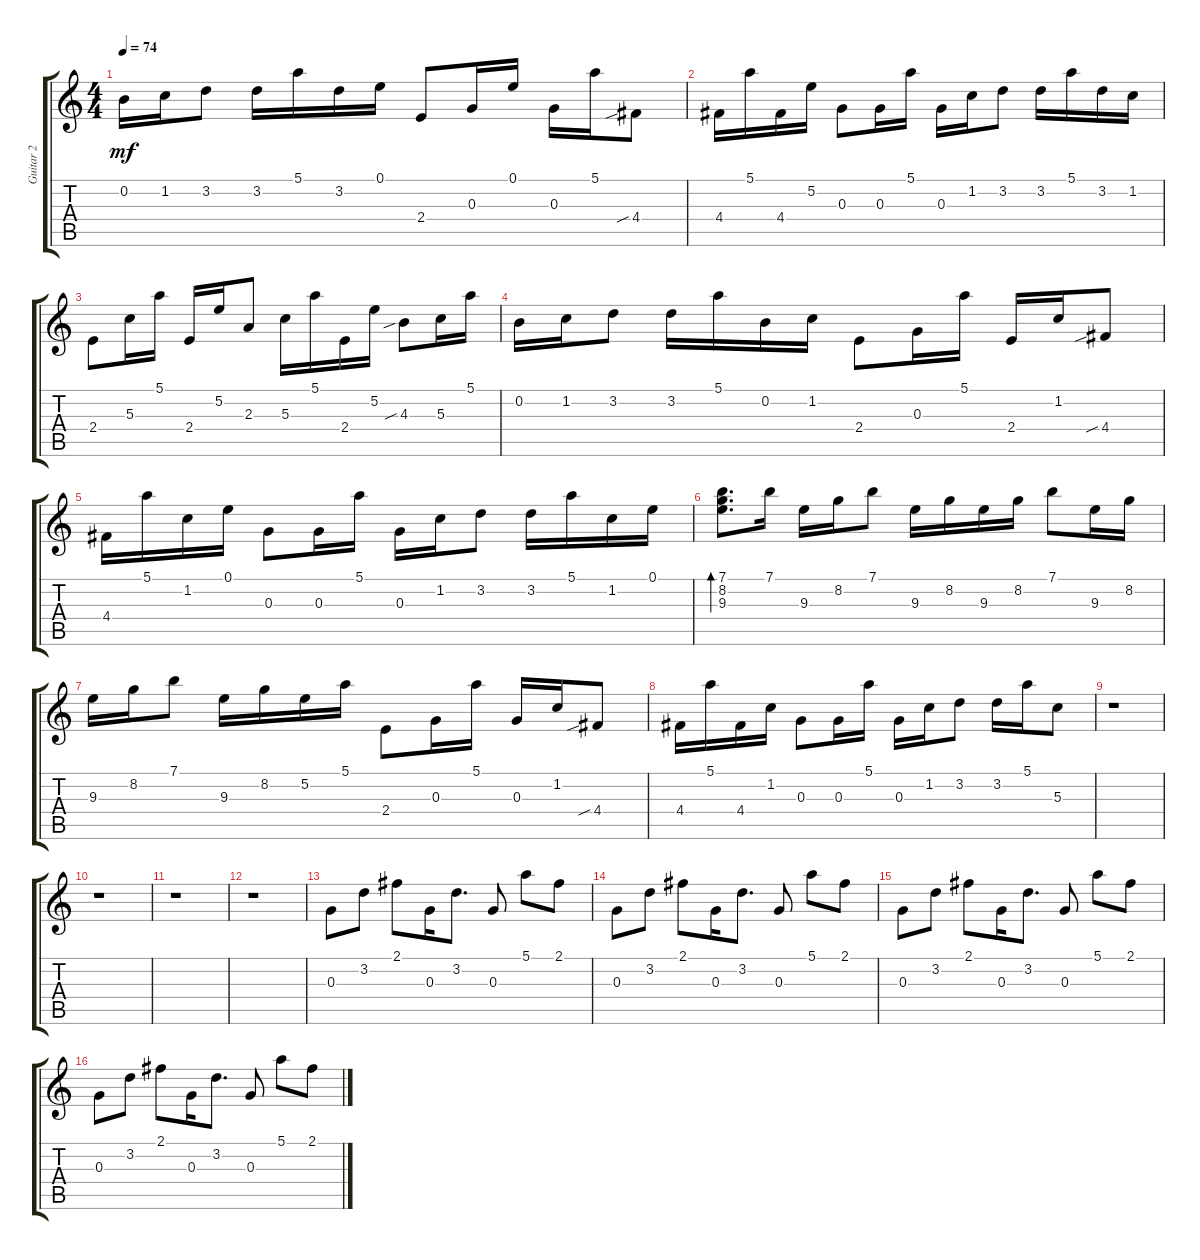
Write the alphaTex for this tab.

\track ("Guitar 2" "Guitar 2") {instrument acousticguitarsteel}
\staff {score tabs}
\tuning (E4 B3 G3 D3 A2 E2) {hide}
\ts (4 4)
\tempo 74
\clef g2
\ks c
0.2.16{dy mf} 1.2.16 3.2.8 3.2.16 5.1.16 3.2.16 0.1.16 2.4.8 0.3.16 0.1.16 0.3.16 5.1.16 4.4{sib}.8 |
4.4.16 5.1.16 4.4.16 5.2.16 0.3.8 0.3.16 5.1.16 0.3.16 1.2.16 3.2.8 3.2.16 5.1.16 3.2.16 1.2.16 |
2.4.8 5.3.16 5.1.16 2.4.16 5.2.16 2.3.8 5.3.16 5.1.16 2.4.16 5.2.16 4.3{sib}.8 5.3.16 5.1.16 |
0.2.16 1.2.16 3.2.8 3.2.16 5.1.16 0.2.16 1.2.16 2.4.8 0.3.16 5.1.16 2.4.16 1.2.16 4.4{sib}.8 |
4.4.16 5.1.16 1.2.16 0.1.16 0.3.8 0.3.16 5.1.16 0.3.16 1.2.16 3.2.8 3.2.16 5.1.16 1.2.16 0.1.16 |
(7.1 8.2 9.3).8{d bd 30} 7.1.16 9.3.16 8.2.16 7.1.8 9.3.16 8.2.16 9.3.16 8.2.16 7.1.8 9.3.16 8.2.16 |
9.3.16 8.2.16 7.1.8 9.3.16 8.2.16 5.2.16 5.1.16 2.4.8 0.3.16 5.1.16 0.3.16 1.2.16 4.4{sib}.8 |
4.4.16 5.1.16 4.4.16 1.2.16 0.3.8 0.3.16 5.1.16 0.3.16 1.2.16 3.2.8 3.2.16 5.1.16 5.3.8 |
r.1 |
r.1 |
r.1 |
r.1 |
0.3.8 3.2.8 2.1.8 0.3.16 3.2.8{d} 0.3.8 5.1.8 2.1.8 |
0.3.8 3.2.8 2.1.8 0.3.16 3.2.8{d} 0.3.8 5.1.8 2.1.8 |
0.3.8 3.2.8 2.1.8 0.3.16 3.2.8{d} 0.3.8 5.1.8 2.1.8 |
0.3.8 3.2.8 2.1.8 0.3.16 3.2.8{d} 0.3.8 5.1.8 2.1.8
